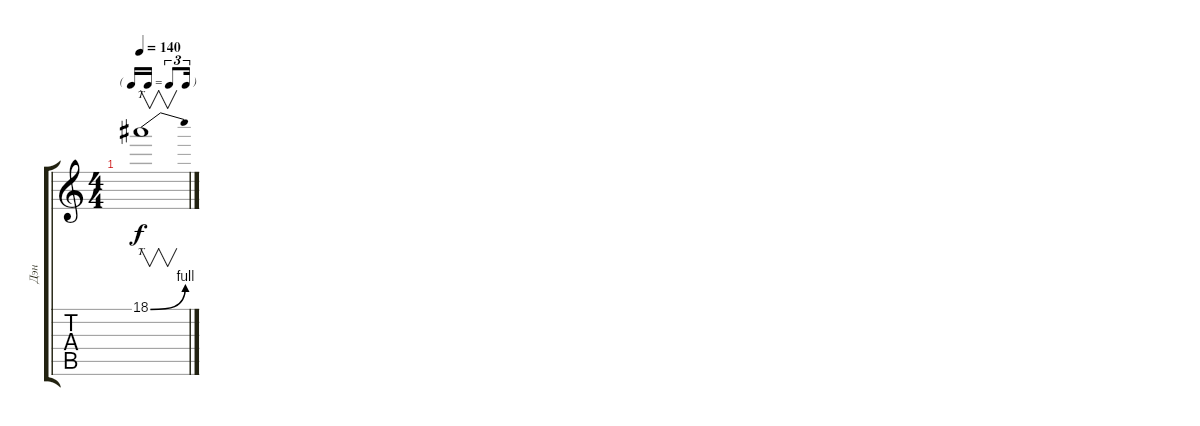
\track ("Дэн" "Дэн") {instrument distortionguitar}
\staff {score tabs}
\tuning (E4 B3 G3 D3 A2 E2) {hide}
\ts (4 4)
\tf triplet16th
\tempo 140
\clef g2
\ks c
18.1{be (bend 0 0 60 4)}.1{v tt dy f}
